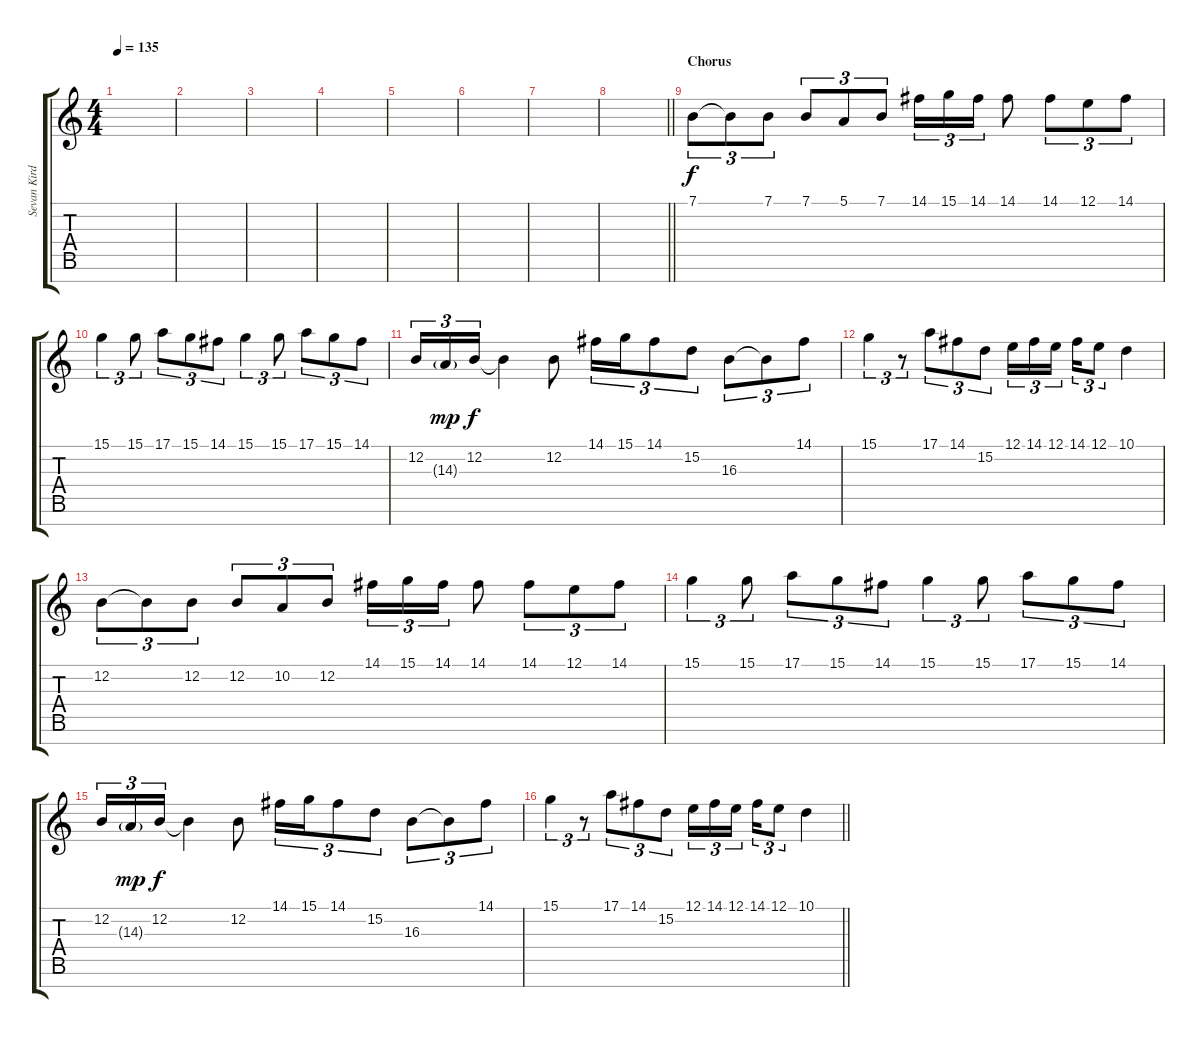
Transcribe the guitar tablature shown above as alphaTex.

\track ("Sevan Kirder" "Sevan Kird") {instrument flute}
\staff {score tabs}
\tuning (E4 B3 G3 D3 A2 E2 B1) {hide}
\ts (4 4)
\tempo 135
\clef g2
\ks c
|
|
|
|
|
|
|
\barLineRight lightlight
|
\section ("" "Chorus")
7.1.8{tu (3 2)} 7.1{t}.8{tu (3 2)} 7.1.8{tu (3 2)} 7.1.8{tu (3 2)} 5.1.8{tu (3 2)} 7.1.8{tu (3 2)} 14.1.16{tu (3 2)} 15.1.16{tu (3 2)} 14.1.16{tu (3 2)} 14.1.8 14.1.8{tu (3 2)} 12.1.8{tu (3 2)} 14.1.8{tu (3 2)} |
15.1.4{tu (3 2)} 15.1.8{tu (3 2)} 17.1.8{tu (3 2)} 15.1.8{tu (3 2)} 14.1.8{tu (3 2)} 15.1.4{tu (3 2)} 15.1.8{tu (3 2)} 17.1.8{tu (3 2)} 15.1.8{tu (3 2)} 14.1.8{tu (3 2)} |
12.2.16{tu (3 2)} 14.3{g}.16{tu (3 2) dy mp} 12.2.16{tu (3 2) dy f} 12.2{t}.4 12.2.8 14.1.16{tu (3 2)} 15.1.16{tu (3 2)} 14.1.8{tu (3 2)} 15.2.8{tu (3 2)} 16.3.8{tu (3 2)} 16.3{t}.8{tu (3 2)} 14.1.8{tu (3 2)} |
15.1.4{tu (3 2)} r.8{tu (3 2)} 17.1.8{tu (3 2)} 14.1.8{tu (3 2)} 15.2.8{tu (3 2)} 12.1.16{tu (3 2)} 14.1.16{tu (3 2)} 12.1.16{tu (3 2) beam splitsecondary} 14.1.16{tu (3 2)} 12.1.8{tu (3 2)} 10.1.4 |
12.2.8{tu (3 2)} 12.2{t}.8{tu (3 2)} 12.2.8{tu (3 2)} 12.2.8{tu (3 2)} 10.2.8{tu (3 2)} 12.2.8{tu (3 2)} 14.1.16{tu (3 2)} 15.1.16{tu (3 2)} 14.1.16{tu (3 2)} 14.1.8 14.1.8{tu (3 2)} 12.1.8{tu (3 2)} 14.1.8{tu (3 2)} |
15.1.4{tu (3 2)} 15.1.8{tu (3 2)} 17.1.8{tu (3 2)} 15.1.8{tu (3 2)} 14.1.8{tu (3 2)} 15.1.4{tu (3 2)} 15.1.8{tu (3 2)} 17.1.8{tu (3 2)} 15.1.8{tu (3 2)} 14.1.8{tu (3 2)} |
12.2.16{tu (3 2)} 14.3{g}.16{tu (3 2) dy mp} 12.2.16{tu (3 2) dy f} 12.2{t}.4 12.2.8 14.1.16{tu (3 2)} 15.1.16{tu (3 2)} 14.1.8{tu (3 2)} 15.2.8{tu (3 2)} 16.3.8{tu (3 2)} 16.3{t}.8{tu (3 2)} 14.1.8{tu (3 2)} |
\barLineRight lightlight
15.1.4{tu (3 2)} r.8{tu (3 2)} 17.1.8{tu (3 2)} 14.1.8{tu (3 2)} 15.2.8{tu (3 2)} 12.1.16{tu (3 2)} 14.1.16{tu (3 2)} 12.1.16{tu (3 2) beam splitsecondary} 14.1.16{tu (3 2)} 12.1.8{tu (3 2)} 10.1.4
